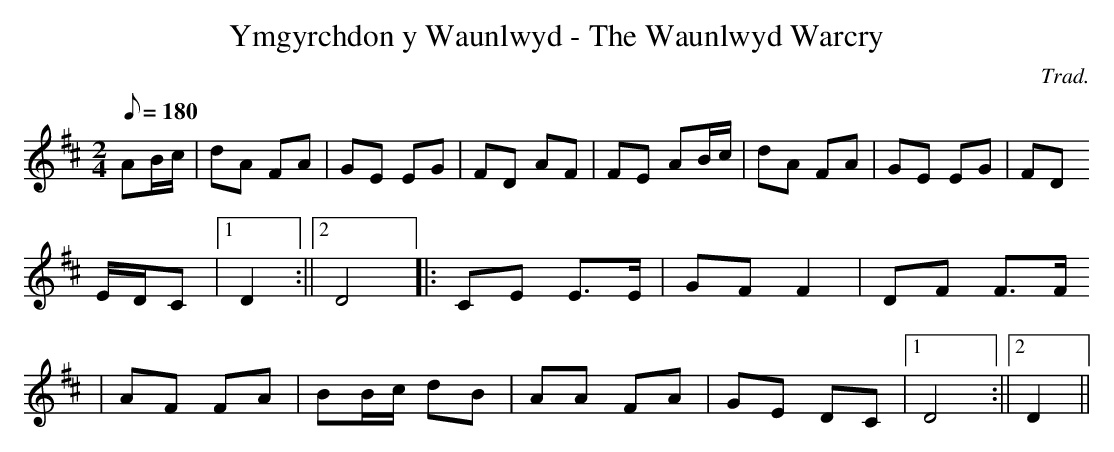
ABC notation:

X:1
T:Ymgyrchdon y Waunlwyd - The Waunlwyd Warcry
M:2/4
L:1/8
Q:180
C:Trad.
K:D
AB/2c/2 | dA FA | GE EG | FD AF | FE AB/2c/2 | dA FA | GE EG | FD
E/2D/2C |1 D2 :||2 D4 ||: CE E>E | GF F2 | DF F>F
| AF FA | BB/2c/2 dB | AA FA | GE DC |1 D4 :||2 D2 ||
